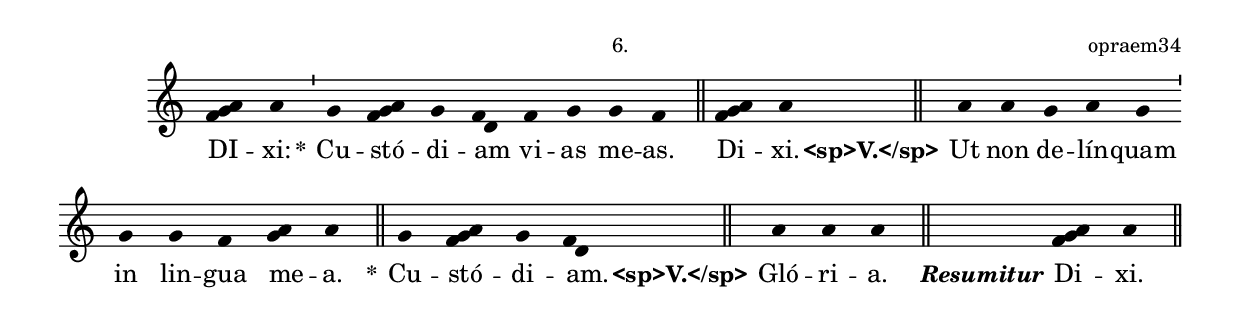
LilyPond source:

\version "2.19.32"

\include "../lib/synopsis.ily"

\score {
  \transpose c c' {
    \plainchant
    \melisma { f g a } a \bar "'"
    g \melisma { f g a } g \melisma { f d } \bar "" f g \bar "" g f \bar "||"
    \melisma { f g a } a \bar "||" a \bar "" a \bar "" g a g \bar "'" g \bar "" g f \bar "" \melisma { g a } a \bar "||"

    g \melisma { f g a } g \melisma { f d } \bar "||"
    a a a \bar "||" s \bar ""
    \melisma { f g a } a \bar "||"
  }
  \addlyrics {
    DI -- xi: \set stanza = \markup{"*"}
    Cu -- stó -- di -- am vi -- as me -- as.
    Di -- xi.
    \set stanza = \markup{<sp>V.</sp>} Ut non de -- lín -- quam in lin -- gua me -- a. \set stanza = \markup{"*"}
    Cu -- stó -- di -- am.
    \set stanza = \markup{<sp>V.</sp>} Gló -- ri -- a.
    \set stanza = \markup{\italic{Resumitur}} Di -- xi.
  }
  \header {
    annotation = "6."
    mode = "6"
    office-part = "responsorium"
    fontes = "opraem34"
  }
}

%{
\score {
  \transpose c c' {
    \plainchant

  }
  \addlyrics {

  }
  \header {
    fontes = ""
  }
}
%}